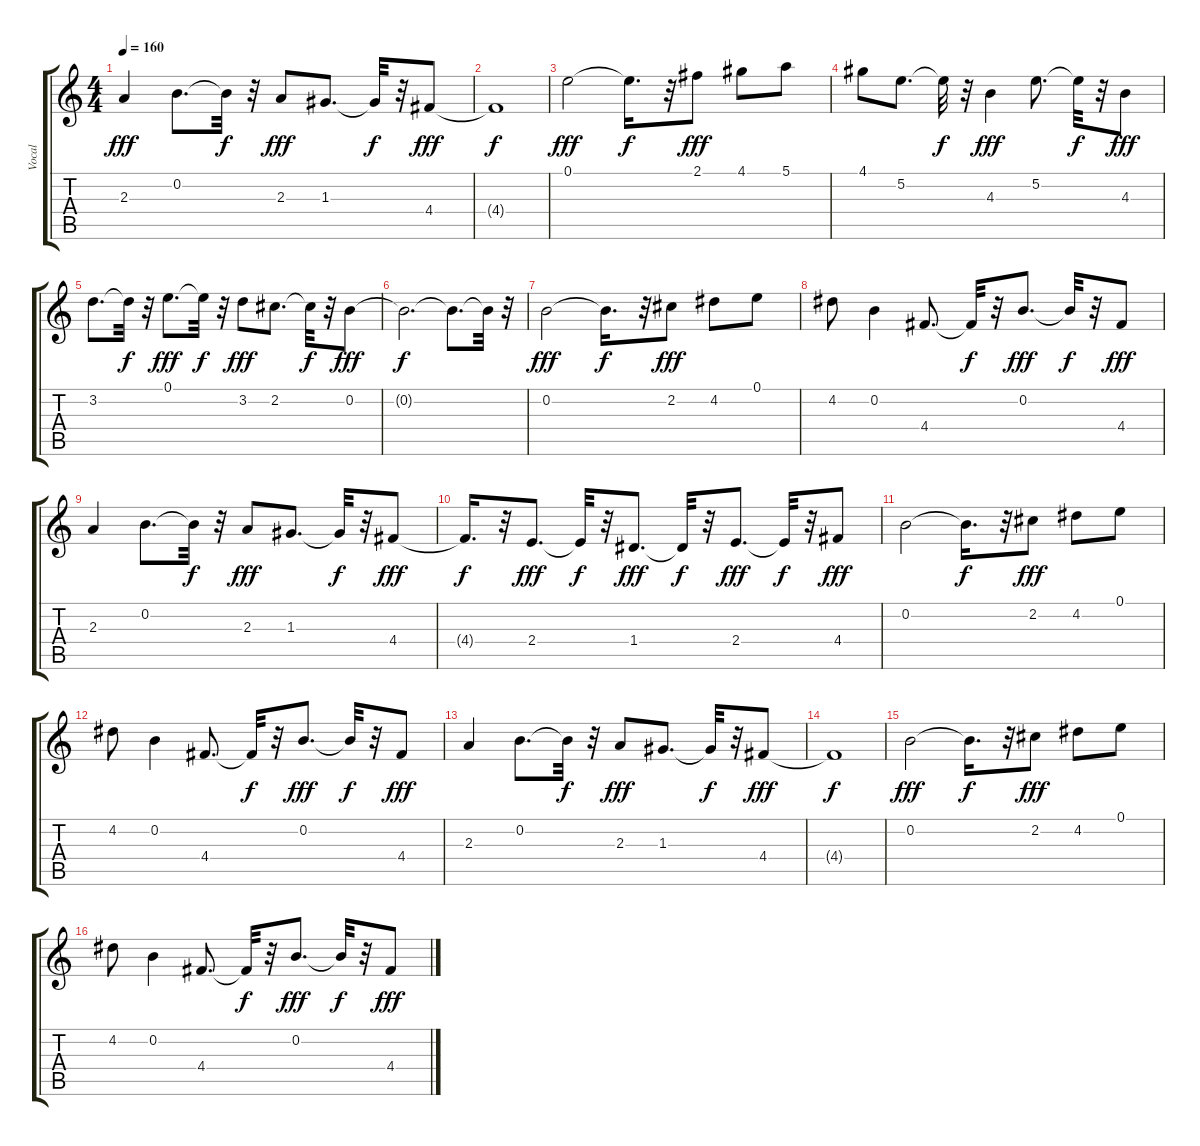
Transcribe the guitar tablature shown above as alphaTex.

\track ("Vocal" "Vocal") {instrument distortionguitar}
\staff {score tabs}
\tuning (E4 B3 G3 D3 A2 E2) {hide}
\ts (4 4)
\tempo 160
\clef g2
\ks c
2.3.4{dy fff} 0.2.8{d} 0.2{t}.32{dy f} r.32 2.3.8{dy fff} 1.3.8{d} 1.3{t}.32{dy f} r.32 4.4.8{dy fff} |
4.4{t}.1{dy f} |
0.1.2{dy fff} 0.1{t}.16{d dy f} r.32 2.1.8{dy fff} 4.1.8 5.1.8 |
4.1.8 5.2.8{d} 5.2{t}.32{dy f} r.32 4.3.4{dy fff} 5.2.8{d} 5.2{t}.32{dy f} r.32 4.3.8{dy fff} |
3.2.8{d} 3.2{t}.32{dy f} r.32 0.1.8{d dy fff} 0.1{t}.32{dy f} r.32 3.2.8{dy fff} 2.2.8{d} 2.2{t}.32{dy f} r.32 0.2.8{dy fff} |
0.2{t}.2{d dy f} 0.2{t}.8{d} 0.2{t}.32 r.32 |
0.2.2{dy fff} 0.2{t}.16{d dy f} r.32 2.2.8{dy fff} 4.2.8 0.1.8 |
4.2.8 0.2.4 4.4.8{d} 4.4{t}.32{dy f} r.32 0.2.8{d dy fff} 0.2{t}.32{dy f} r.32 4.4.8{dy fff} |
2.3.4 0.2.8{d} 0.2{t}.32{dy f} r.32 2.3.8{dy fff} 1.3.8{d} 1.3{t}.32{dy f} r.32 4.4.8{dy fff} |
4.4{t}.16{d dy f} r.32 2.4.8{d dy fff} 2.4{t}.32{dy f} r.32 1.4.8{d dy fff} 1.4{t}.32{dy f} r.32 2.4.8{d dy fff} 2.4{t}.32{dy f} r.32 4.4.8{dy fff} |
0.2.2 0.2{t}.16{d dy f} r.32 2.2.8{dy fff} 4.2.8 0.1.8 |
4.2.8 0.2.4 4.4.8{d} 4.4{t}.32{dy f} r.32 0.2.8{d dy fff} 0.2{t}.32{dy f} r.32 4.4.8{dy fff} |
2.3.4 0.2.8{d} 0.2{t}.32{dy f} r.32 2.3.8{dy fff} 1.3.8{d} 1.3{t}.32{dy f} r.32 4.4.8{dy fff} |
4.4{t}.1{dy f} |
0.2.2{dy fff} 0.2{t}.16{d dy f} r.32 2.2.8{dy fff} 4.2.8 0.1.8 |
4.2.8 0.2.4 4.4.8{d} 4.4{t}.32{dy f} r.32 0.2.8{d dy fff} 0.2{t}.32{dy f} r.32 4.4.8{dy fff}
